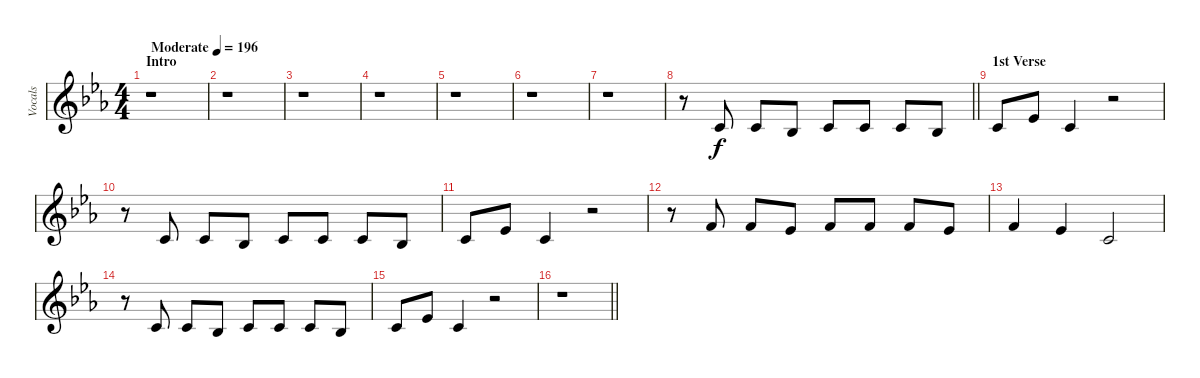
\track ("Vocals" "Vocals") {instrument oboe}
\staff {score}
\tuning (E4 B3 G3 D3 A2 E2) {hide}
\ts (4 4)
\section ("" "Intro")
\tempo (196 "Moderate")
\clef g2
\ks eb
r.1{dy f instrument oboe} |
r.1 |
r.1 |
r.1 |
r.1 |
r.1 |
r.1 |
\barLineRight lightlight
r.8 1.2.8 1.2.8 3.3.8 1.2.8 1.2.8 1.2.8 3.3.8 |
\section ("" "1st Verse")
1.2.8 4.2.8 1.2.4 r.2 |
r.8 1.2.8 1.2.8 3.3.8 1.2.8 1.2.8 1.2.8 3.3.8 |
1.2.8 4.2.8 1.2.4 r.2 |
r.8 1.1.8 1.1.8 4.2.8 1.1.8 1.1.8 1.1.8 4.2.8 |
1.1.4 4.2.4 1.2.2 |
r.8 1.2.8 1.2.8 3.3.8 1.2.8 1.2.8 1.2.8 3.3.8 |
1.2.8 4.2.8 1.2.4 r.2 |
\barLineRight lightlight
r.1
